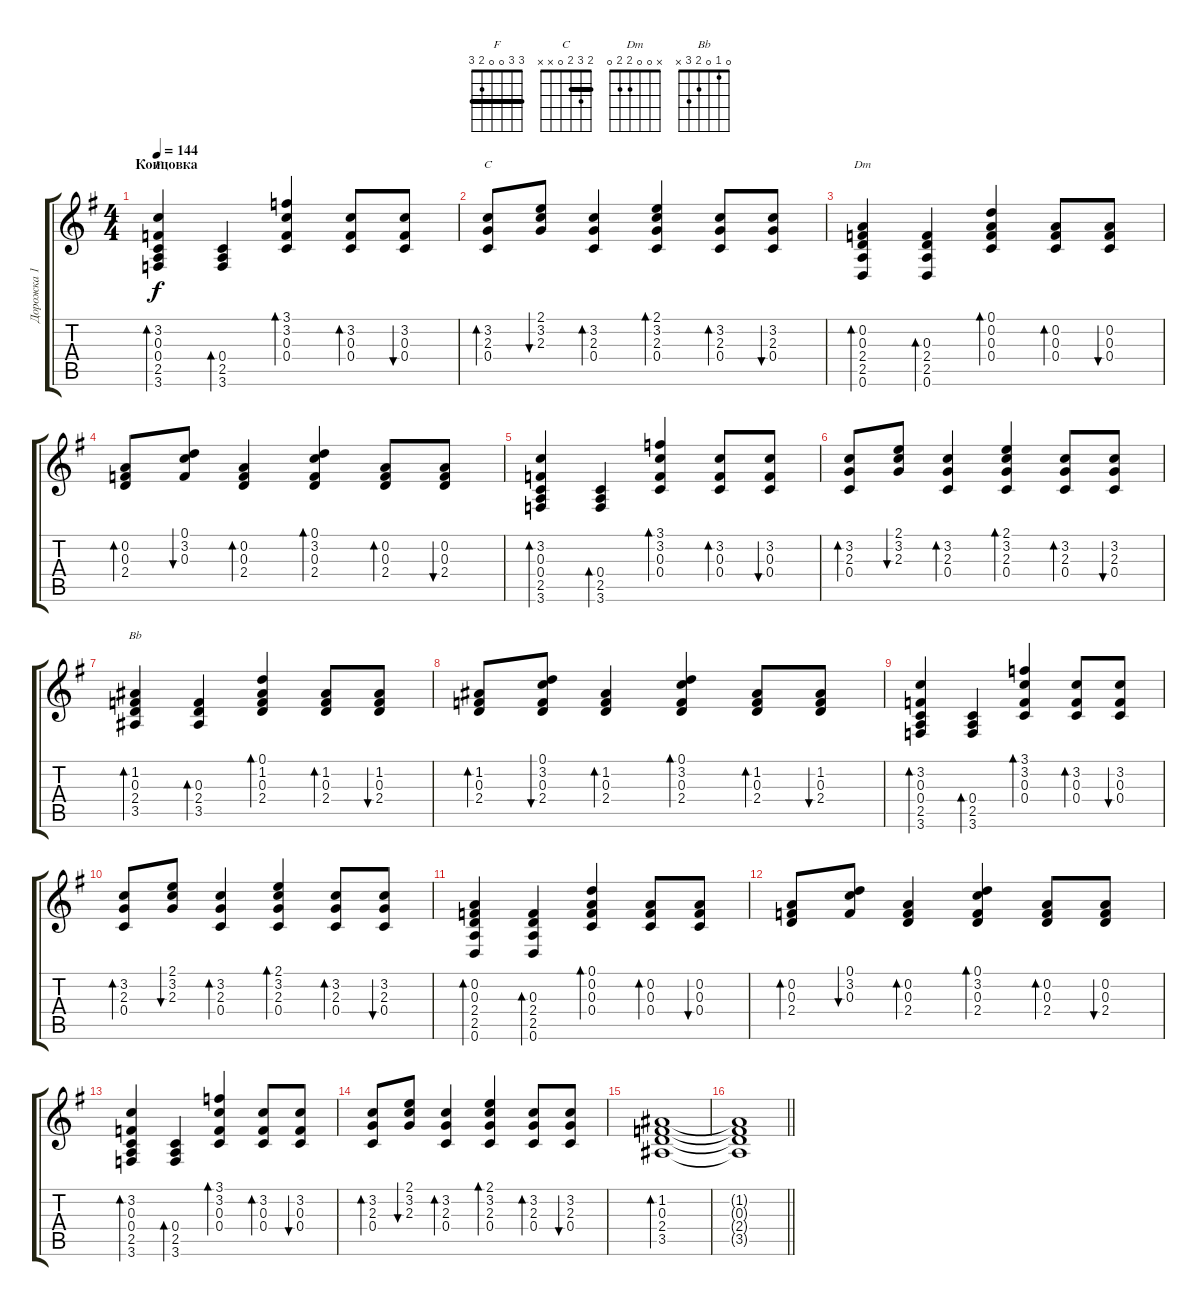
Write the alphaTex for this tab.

\track ("Дорожка 1" "Дорожка 1") {instrument electricguitarclean}
\staff {score tabs}
\tuning (D4 A3 F3 C3 G2 D2) {hide}
\chord ("F" 3 3 0 0 2 3) {barre 3}
\chord ("C" 2 3 2 0 x x) {barre 2}
\chord ("Dm" x 0 0 2 2 0)
\chord ("Bb" 0 1 0 2 3 x)
\ts (4 4)
\section ("" "Концовка")
\tempo 144
\clef g2
\ks g
(3.2 0.3 0.4 2.5 3.6).4{bd 30 ch "F" dy f volume 10 instrument electricguitarjazz} (0.4 2.5 3.6).4{bd 30} (3.1 3.2 0.3 0.4).4{bd 30} (3.2 0.3 0.4).8{bd 30} (3.2 0.3 0.4).8{bu 30} |
(3.2 2.3 0.4).8{bd 30 ch "C"} (2.1 3.2 2.3).8{bu 30} (3.2 2.3 0.4).4{bd 30} (2.1 3.2 2.3 0.4).4{bd 30} (3.2 2.3 0.4).8{bd 30} (3.2 2.3 0.4).8{bu 30} |
(0.2 0.3 2.4 2.5 0.6).4{bd 30 ch "Dm"} (0.3 2.4 2.5 0.6).4{bd 30} (0.1 0.2 0.3 0.4).4{bd 30} (0.2 0.3 0.4).8{bd 30} (0.2 0.3 0.4).8{bu 30} |
(0.2 0.3 2.4).8{bd 30} (0.1 3.2 0.3).8{bu 30} (0.2 0.3 2.4).4{bd 30} (0.1 3.2 0.3 2.4).4{bd 30} (0.2 0.3 2.4).8{bd 30} (0.2 0.3 2.4).8{bu 30} |
(3.2 0.3 0.4 2.5 3.6).4{bd 30} (0.4 2.5 3.6).4{bd 30} (3.1 3.2 0.3 0.4).4{bd 30} (3.2 0.3 0.4).8{bd 30} (3.2 0.3 0.4).8{bu 30} |
(3.2 2.3 0.4).8{bd 30} (2.1 3.2 2.3).8{bu 30} (3.2 2.3 0.4).4{bd 30} (2.1 3.2 2.3 0.4).4{bd 30} (3.2 2.3 0.4).8{bd 30} (3.2 2.3 0.4).8{bu 30} |
(1.2 0.3 2.4 3.5).4{bd 30 ch "Bb"} (0.3 2.4 3.5).4{bd 30} (0.1 1.2 0.3 2.4).4{bd 30} (1.2 0.3 2.4).8{bd 30} (1.2 0.3 2.4).8{bu 30} |
(1.2 0.3 2.4).8{bd 30} (0.1 3.2 0.3 2.4).8{bu 30} (1.2 0.3 2.4).4{bd 30} (0.1 3.2 0.3 2.4).4{bd 30} (1.2 0.3 2.4).8{bd 30} (1.2 0.3 2.4).8{bu 30} |
(3.2 0.3 0.4 2.5 3.6).4{bd 30} (0.4 2.5 3.6).4{bd 30} (3.1 3.2 0.3 0.4).4{bd 30} (3.2 0.3 0.4).8{bd 30} (3.2 0.3 0.4).8{bu 30} |
(3.2 2.3 0.4).8{bd 30} (2.1 3.2 2.3).8{bu 30} (3.2 2.3 0.4).4{bd 30} (2.1 3.2 2.3 0.4).4{bd 30} (3.2 2.3 0.4).8{bd 30} (3.2 2.3 0.4).8{bu 30} |
(0.2 0.3 2.4 2.5 0.6).4{bd 30} (0.3 2.4 2.5 0.6).4{bd 30} (0.1 0.2 0.3 0.4).4{bd 30} (0.2 0.3 0.4).8{bd 30} (0.2 0.3 0.4).8{bu 30} |
(0.2 0.3 2.4).8{bd 30} (0.1 3.2 0.3).8{bu 30} (0.2 0.3 2.4).4{bd 30} (0.1 3.2 0.3 2.4).4{bd 30} (0.2 0.3 2.4).8{bd 30} (0.2 0.3 2.4).8{bu 30} |
(3.2 0.3 0.4 2.5 3.6).4{bd 30} (0.4 2.5 3.6).4{bd 30} (3.1 3.2 0.3 0.4).4{bd 30} (3.2 0.3 0.4).8{bd 30} (3.2 0.3 0.4).8{bu 30} |
(3.2 2.3 0.4).8{bd 30} (2.1 3.2 2.3).8{bu 30} (3.2 2.3 0.4).4{bd 30} (2.1 3.2 2.3 0.4).4{bd 30} (3.2 2.3 0.4).8{bd 30} (3.2 2.3 0.4).8{bu 30} |
(1.2 0.3 2.4 3.5).1{bd 30 volume 5} |
\barLineRight lightlight
(1.2{t} 0.3{t} 2.4{t} 3.5{t}).1
